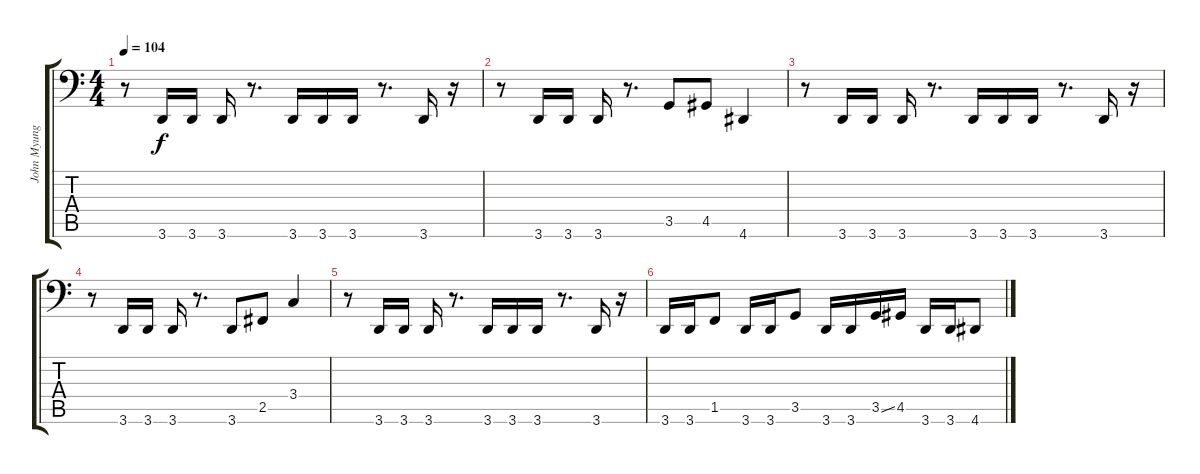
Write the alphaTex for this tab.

\track ("John Myung" "John Myung") {instrument electricbassfinger}
\staff {score tabs}
\tuning (C3 G2 D2 A1 E1 B0) {hide}
\ts (4 4)
\tempo 104
\clef f4
\ks c
r.8{dy f} 3.6.16 3.6.16 3.6.16 r.8{d} 3.6.16 3.6.16 3.6.16 r.8{d} 3.6.16 r.16 |
r.8 3.6.16 3.6.16 3.6.16 r.8{d} 3.5.8 4.5.8 4.6.4 |
r.8 3.6.16 3.6.16 3.6.16 r.8{d} 3.6.16 3.6.16 3.6.16 r.8{d} 3.6.16 r.16 |
r.8 3.6.16 3.6.16 3.6.16 r.8{d} 3.6.8 2.5.8 3.4.4 |
r.8 3.6.16 3.6.16 3.6.16 r.8{d} 3.6.16 3.6.16 3.6.16 r.8{d} 3.6.16 r.16 |
3.6.16 3.6.16 1.5.8 3.6.16 3.6.16 3.5.8 3.6.16 3.6.16 3.5{ss}.16 4.5.16 3.6.16 3.6.16 4.6.8
